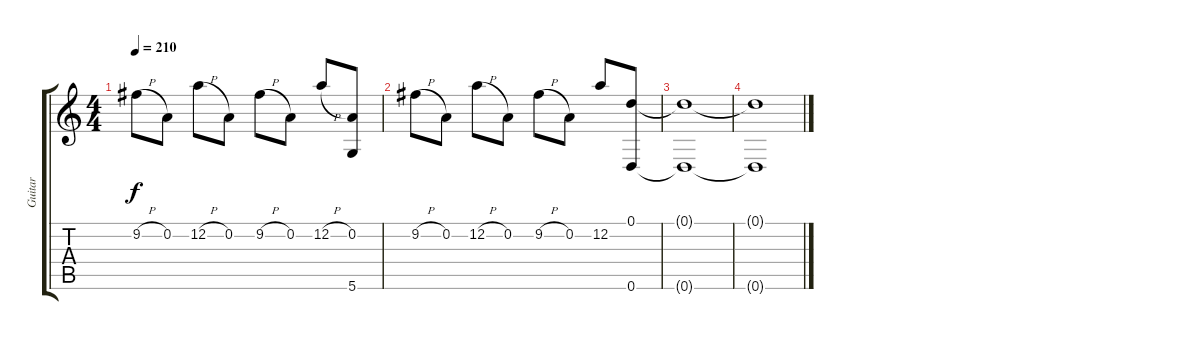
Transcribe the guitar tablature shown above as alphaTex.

\track ("Guitar" "Guitar") {instrument acousticguitarsteel}
\staff {score tabs}
\tuning (D4 A3 G3 D3 G2 D2) {hide}
\ts (4 4)
\tempo 210
\clef g2
\ks c
9.2{h}.8{dy f} 0.2.8 12.2{h}.8 0.2.8 9.2{h}.8 0.2.8 12.2{h}.8 (0.2 5.6{t}).8 |
9.2{h}.8 0.2.8 12.2{h}.8 0.2.8 9.2{h}.8 0.2.8 12.2.8 (0.1 0.6).8 |
(0.1{t} 0.6{t}).1 |
(0.1{t} 0.6{t}).1
